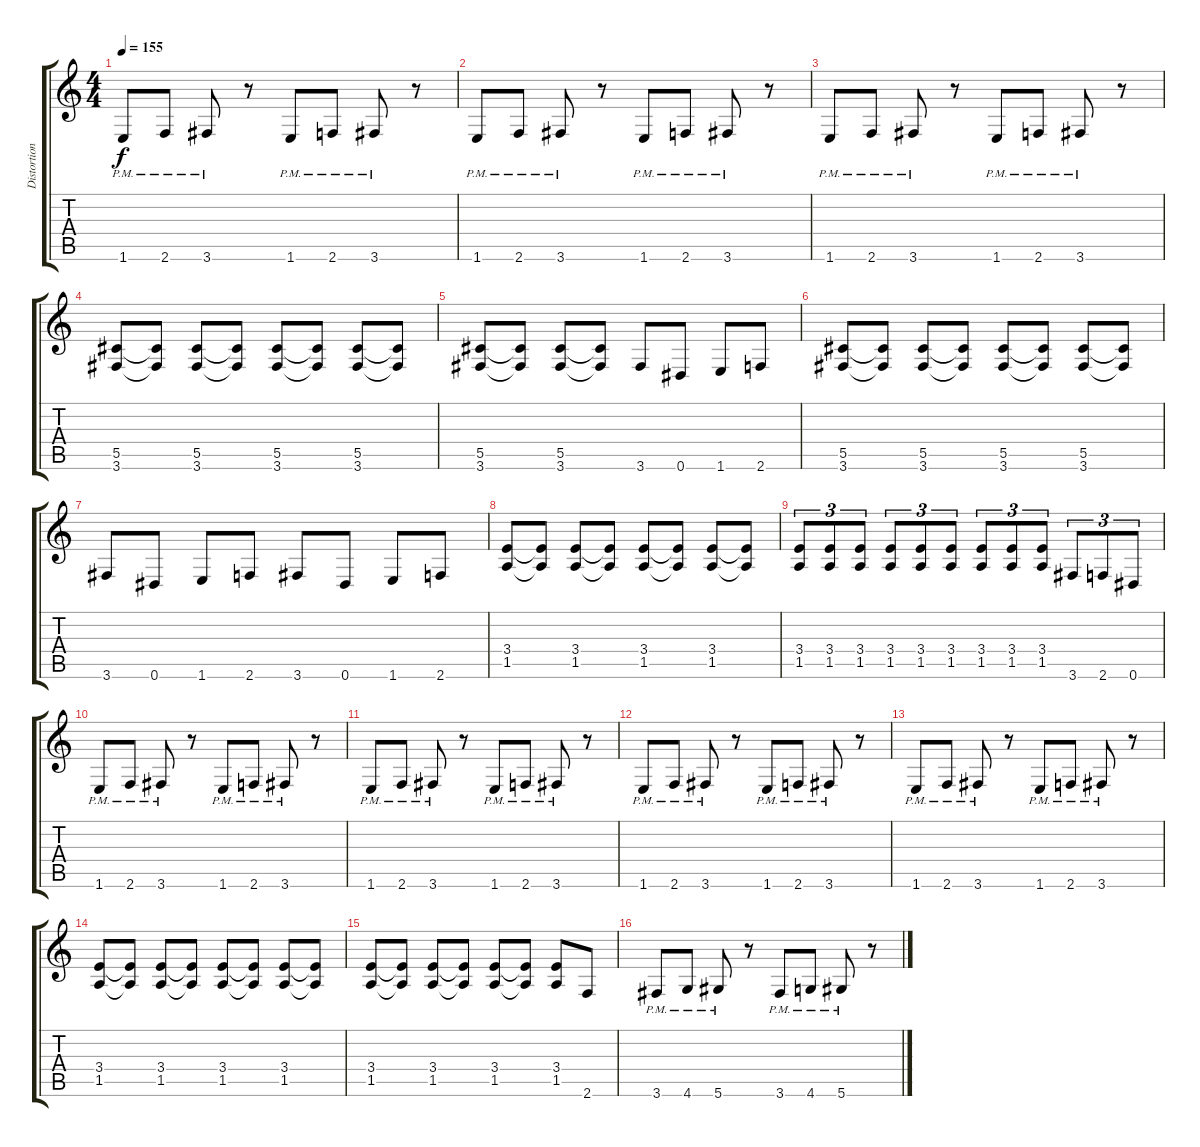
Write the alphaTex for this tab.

\track ("Distortion Guitar-Tracy G" "Distortion") {instrument distortionguitar}
\staff {score tabs}
\tuning (Eb4 Bb3 Gb3 Db3 Ab2 Eb2) {hide}
\ts (4 4)
\tempo 155
\clef g2
\ks c
1.6{pm}.8{dy f} 2.6{pm}.8 3.6{pm}.8 r.8 1.6{pm}.8 2.6{pm}.8 3.6{pm}.8 r.8 |
1.6{pm}.8 2.6{pm}.8 3.6{pm}.8 r.8 1.6{pm}.8 2.6{pm}.8 3.6{pm}.8 r.8 |
1.6{pm}.8 2.6{pm}.8 3.6{pm}.8 r.8 1.6{pm}.8 2.6{pm}.8 3.6{pm}.8 r.8 |
(5.5 3.6).8 (5.5{t} 3.6{t}).8 (5.5 3.6).8 (5.5{t} 3.6{t}).8 (5.5 3.6).8 (5.5{t} 3.6{t}).8 (5.5 3.6).8 (5.5{t} 3.6{t}).8 |
(5.5 3.6).8 (5.5{t} 3.6{t}).8 (5.5 3.6).8 (5.5{t} 3.6{t}).8 3.6.8 0.6.8 1.6.8 2.6.8 |
(5.5 3.6).8 (5.5{t} 3.6{t}).8 (5.5 3.6).8 (5.5{t} 3.6{t}).8 (5.5 3.6).8 (5.5{t} 3.6{t}).8 (5.5 3.6).8 (5.5{t} 3.6{t}).8 |
3.6.8 0.6.8 1.6.8 2.6.8 3.6.8 0.6.8 1.6.8 2.6.8 |
(3.4 1.5).8 (3.4{t} 1.5{t}).8 (3.4 1.5).8 (3.4{t} 1.5{t}).8 (3.4 1.5).8 (3.4{t} 1.5{t}).8 (3.4 1.5).8 (3.4{t} 1.5{t}).8 |
(3.4 1.5).8{tu (3 2)} (3.4 1.5).8{tu (3 2)} (3.4 1.5).8{tu (3 2)} (3.4 1.5).8{tu (3 2)} (3.4 1.5).8{tu (3 2)} (3.4 1.5).8{tu (3 2)} (3.4 1.5).8{tu (3 2)} (3.4 1.5).8{tu (3 2)} (3.4 1.5).8{tu (3 2)} 3.6.8{tu (3 2)} 2.6.8{tu (3 2)} 0.6.8{tu (3 2)} |
1.6{pm}.8 2.6{pm}.8 3.6{pm}.8 r.8 1.6{pm}.8 2.6{pm}.8 3.6{pm}.8 r.8 |
1.6{pm}.8 2.6{pm}.8 3.6{pm}.8 r.8 1.6{pm}.8 2.6{pm}.8 3.6{pm}.8 r.8 |
1.6{pm}.8 2.6{pm}.8 3.6{pm}.8 r.8 1.6{pm}.8 2.6{pm}.8 3.6{pm}.8 r.8 |
1.6{pm}.8 2.6{pm}.8 3.6{pm}.8 r.8 1.6{pm}.8 2.6{pm}.8 3.6{pm}.8 r.8 |
(3.4 1.5).8 (3.4{t} 1.5{t}).8 (3.4 1.5).8 (3.4{t} 1.5{t}).8 (3.4 1.5).8 (3.4{t} 1.5{t}).8 (3.4 1.5).8 (3.4{t} 1.5{t}).8 |
(3.4 1.5).8 (3.4{t} 1.5{t}).8 (3.4 1.5).8 (3.4{t} 1.5{t}).8 (3.4 1.5).8 (3.4{t} 1.5{t}).8 (3.4 1.5).8 2.6.8 |
3.6{pm}.8 4.6{pm}.8 5.6{pm}.8 r.8 3.6{pm}.8 4.6{pm}.8 5.6{pm}.8 r.8
